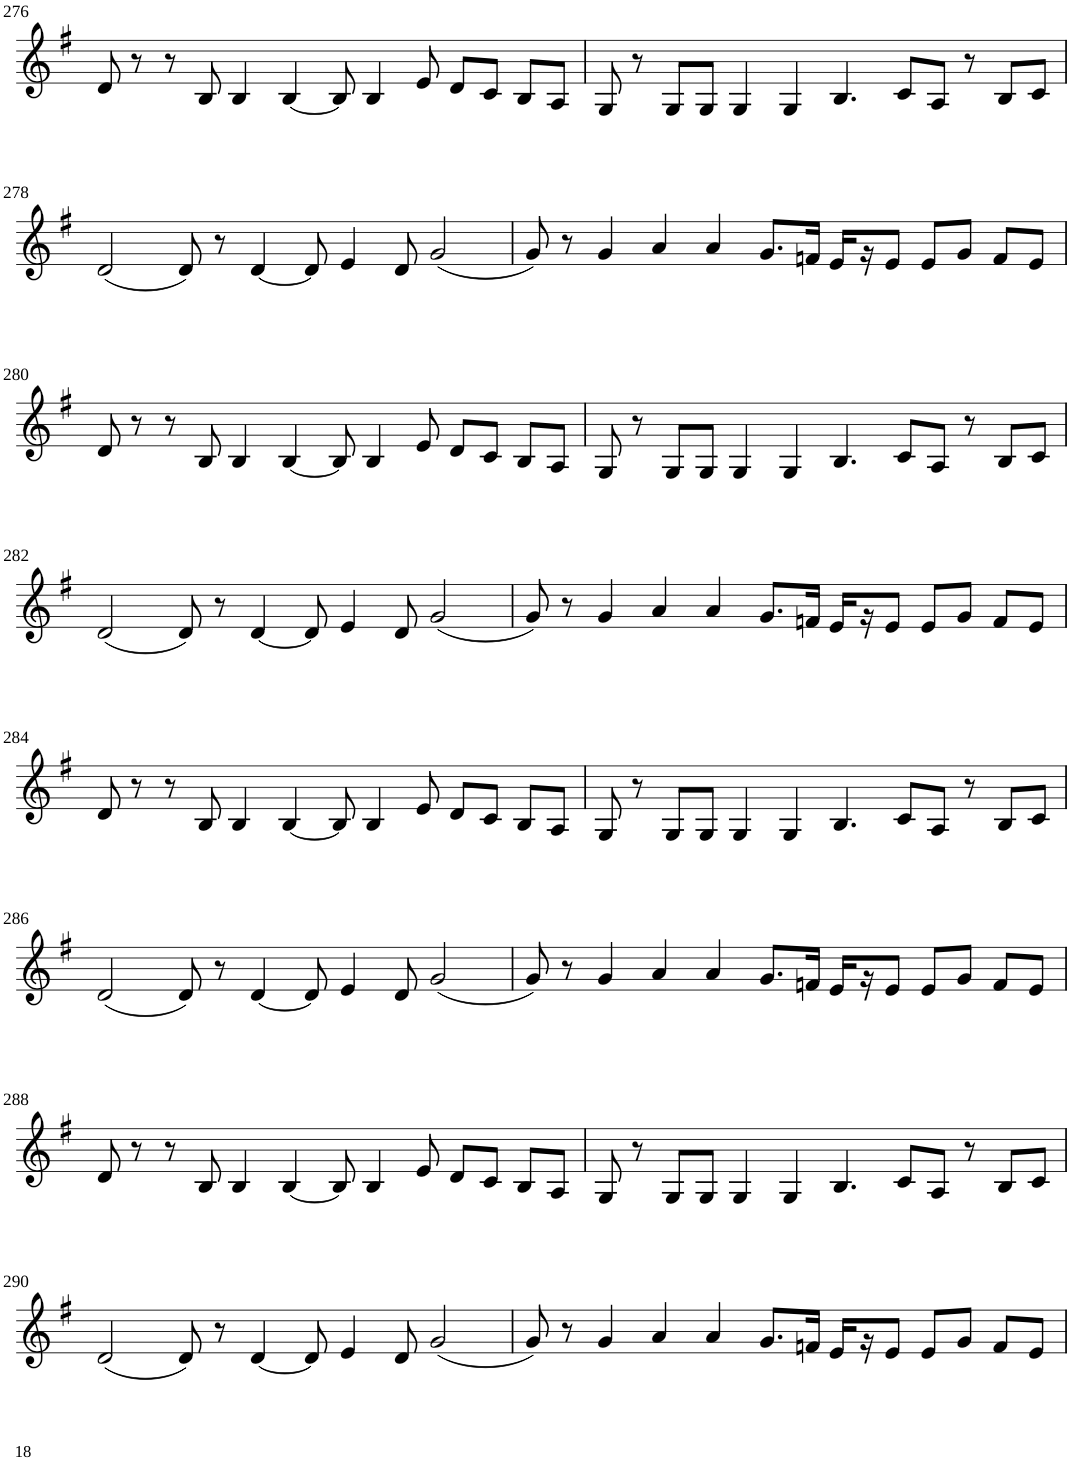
**kern
*part1
*staff1
*I"Violin
!!LO:PB:g=z
*clefG2
*k[f#]
*G:
*M8/4
=276
8d/
8r
8r
8B/
4B/
[4B/
8B/]
4B/
8e/
8d/L
8c/J
8B/L
8A/J
=277
8G/
8r
8G/L
8G/J
4G/
4G/
4.B/
8c/L
8A/J
8r
8B/L
8c/J
!!LO:LB:g=z
=278
(2d/
8d/)
8r
[4d/
8d/]
4e/
8d/
(2g/
=279
8g/)
8r
4g/
4a/
4a/
8.g/L
16fn/Jk
16e/LL
16r
8e/J
8e/L
8g/J
8f/L
8e/J
!!LO:LB:g=z
=280
8d/
8r
8r
8B/
4B/
[4B/
8B/]
4B/
8e/
8d/L
8c/J
8B/L
8A/J
=281
8G/
8r
8G/L
8G/J
4G/
4G/
4.B/
8c/L
8A/J
8r
8B/L
8c/J
!!LO:LB:g=z
=282
(2d/
8d/)
8r
[4d/
8d/]
4e/
8d/
(2g/
=283
8g/)
8r
4g/
4a/
4a/
8.g/L
16fn/Jk
16e/LL
16r
8e/J
8e/L
8g/J
8f/L
8e/J
!!LO:LB:g=z
=284
8d/
8r
8r
8B/
4B/
[4B/
8B/]
4B/
8e/
8d/L
8c/J
8B/L
8A/J
=285
8G/
8r
8G/L
8G/J
4G/
4G/
4.B/
8c/L
8A/J
8r
8B/L
8c/J
!!LO:LB:g=z
=286
(2d/
8d/)
8r
[4d/
8d/]
4e/
8d/
(2g/
=287
8g/)
8r
4g/
4a/
4a/
8.g/L
16fn/Jk
16e/LL
16r
8e/J
8e/L
8g/J
8f/L
8e/J
!!LO:LB:g=z
=288
8d/
8r
8r
8B/
4B/
[4B/
8B/]
4B/
8e/
8d/L
8c/J
8B/L
8A/J
=289
8G/
8r
8G/L
8G/J
4G/
4G/
4.B/
8c/L
8A/J
8r
8B/L
8c/J
!!LO:LB:g=z
=290
(2d/
8d/)
8r
[4d/
8d/]
4e/
8d/
(2g/
=291
8g/)
8r
4g/
4a/
4a/
8.g/L
16fn/Jk
16e/LL
16r
8e/J
8e/L
8g/J
8f/L
8e/J
=
*-
